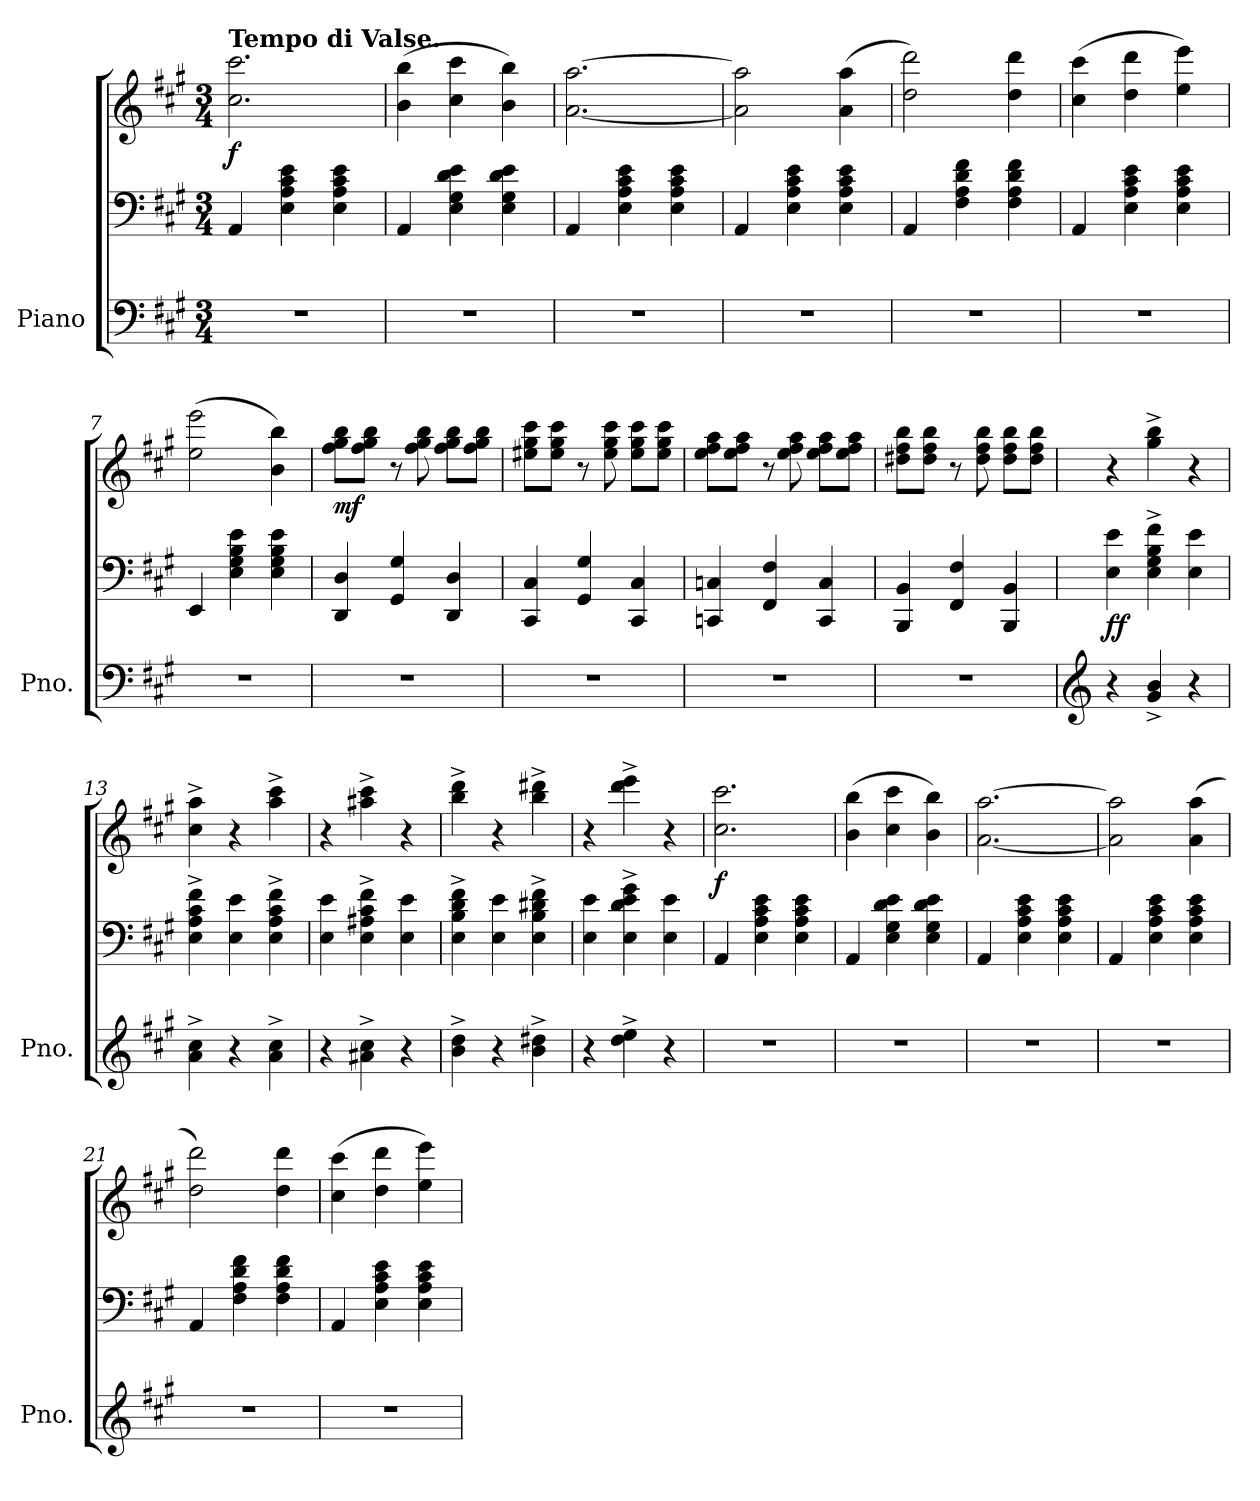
**kern	**kern	**kern	**dynam
*part1	*part1	*part1	*part1
*staff3	*staff2	*staff1	*staff1/2/3
*I"Piano	*	*	*
*I'Pno.	*	*	*
*clefF4	*clefF4	*clefG2	*
*k[f#c#g#]	*k[f#c#g#]	*k[f#c#g#]	*
*M3/4	*M3/4	*M3/4	*
*MM186	*MM186	*MM186	*
=1	=1	=1	=1
!	!	!LO:TX:a:B:t=Tempo di Valse.	!
!	!	!	!LO:DY:b
2.r	4AA/	2.cc#\ 2.ccc#\	f
.	4E\ 4A\ 4c#\ 4e\	.	.
.	4E\ 4A\ 4c#\ 4e\	.	.
=2	=2	=2	=2
2.r	4AA/	(>4b\ 4bb\	.
.	4E\ 4G#\ 4d\ 4e\	4cc#\ 4ccc#\	.
.	4E\ 4G#\ 4d\ 4e\	4b\ 4bb\)	.
=3	=3	=3	=3
2.r	4AA/	[2.a\ [2.aa\	.
.	4E\ 4A\ 4c#\ 4e\	.	.
.	4E\ 4A\ 4c#\ 4e\	.	.
=4	=4	=4	=4
2.r	4AA/	2a\] 2aa\]	.
.	4E\ 4A\ 4c#\ 4e\	.	.
.	4E\ 4A\ 4c#\ 4e\	(>4a\ 4aa\	.
=5	=5	=5	=5
2.r	4AA/	2dd\ 2ddd\)	.
.	4F#\ 4A\ 4d\ 4f#\	.	.
.	4F#\ 4A\ 4d\ 4f#\	4dd\ 4ddd\	.
=6	=6	=6	=6
2.r	4AA/	(>4cc#\ 4ccc#\	.
.	4E\ 4A\ 4c#\ 4e\	4dd\ 4ddd\	.
.	4E\ 4A\ 4c#\ 4e\	4ee\ 4eee\)	.
=7	=7	=7	=7
2.r	4EE/	(>2ee\ 2eee\	.
.	4E\ 4G#\ 4B\ 4e\	.	.
.	4E\ 4G#\ 4B\ 4e\	4b\ 4bb\)	.
=8	=8	=8	=8
!	!	!	!LO:DY:b
2.r	4DD/ 4D/	8ff#\ 8gg#\ 8bb\L	mf
.	.	8ff#\ 8gg#\ 8bb\J	.
.	4GG#/ 4G#/	8r	.
.	.	8ff#\ 8gg#\ 8bb\	.
.	4DD/ 4D/	8ff#\ 8gg#\ 8bb\L	.
.	.	8ff#\ 8gg#\ 8bb\J	.
=9	=9	=9	=9
2.r	4CC#/ 4C#/	8ee#X\ 8gg#\ 8ccc#\L	.
.	.	8ee#\ 8gg#\ 8ccc#\J	.
.	4GG#/ 4G#/	8r	.
.	.	8ee#\ 8gg#\ 8ccc#\	.
.	4CC#/ 4C#/	8ee#\ 8gg#\ 8ccc#\L	.
.	.	8ee#\ 8gg#\ 8ccc#\J	.
=10	=10	=10	=10
2.r	4CCn/ 4Cn/	8ee\ 8ff#\ 8aa\L	.
.	.	8ee\ 8ff#\ 8aa\J	.
.	4FF#/ 4F#/	8r	.
.	.	8ee\ 8ff#\ 8aa\	.
.	4CC/ 4C/	8ee\ 8ff#\ 8aa\L	.
.	.	8ee\ 8ff#\ 8aa\J	.
!!LO:LB:g=z
=11	=11	=11	=11
2.r	4BBB/ 4BB/	8dd#X\ 8ff#\ 8bb\L	.
.	.	8dd#\ 8ff#\ 8bb\J	.
.	4FF#/ 4F#/	8r	.
.	.	8dd#\ 8ff#\ 8bb\	.
.	4BBB/ 4BB/	8dd#\ 8ff#\ 8bb\L	.
.	.	8dd#\ 8ff#\ 8bb\J	.
=12	=12	=12	=12
*clefG2	*	*	*
!	!	!	!LO:DY:b=2
4r	4E\ 4e\	4r	ff
4g#/^ 4b/^	4E\^ 4G#\^ 4B\^ 4f#\^	4gg#\^ 4bb\^	.
4r	4E\ 4e\	4r	.
=13	=13	=13	=13
4a\^ 4cc#\^	4E\^ 4A\^ 4c#\^ 4f#\^	4cc#\^ 4aa\^	.
4r	4E\ 4e\	4r	.
4a\^ 4cc#\^	4E\^ 4A\^ 4c#\^ 4f#\^	4aa\^ 4ccc#\^	.
=14	=14	=14	=14
4r	4E\ 4e\	4r	.
4a#X\^ 4cc#\^	4E\^ 4A#X\^ 4c#\^ 4f#\^	4aa#X\^ 4ccc#\^	.
4r	4E\ 4e\	4r	.
=15	=15	=15	=15
4b\^ 4dd\^	4E\^ 4B\^ 4d\^ 4f#\^	4bb\^ 4ddd\^	.
4r	4E\ 4e\	4r	.
4b\^ 4dd#X\^	4E\^ 4B\^ 4d#X\^ 4f#\^	4bb\^ 4ddd#X\^	.
=16	=16	=16	=16
4r	4E\ 4e\	4r	.
4dd\^ 4ee\^	4E\^ 4d\^ 4e\^ 4g#\^	4ddd\^ 4eee\^	.
4r	4E\ 4e\	4r	.
=17	=17	=17	=17
!	!	!	!LO:DY:b
2.r	4AA/	2.cc#\ 2.ccc#\	f
.	4E\ 4A\ 4c#\ 4e\	.	.
.	4E\ 4A\ 4c#\ 4e\	.	.
=18	=18	=18	=18
2.r	4AA/	(>4b\ 4bb\	.
.	4E\ 4G#\ 4d\ 4e\	4cc#\ 4ccc#\	.
.	4E\ 4G#\ 4d\ 4e\	4b\ 4bb\)	.
=19	=19	=19	=19
2.r	4AA/	[2.a\ [2.aa\	.
.	4E\ 4A\ 4c#\ 4e\	.	.
.	4E\ 4A\ 4c#\ 4e\	.	.
=20	=20	=20	=20
2.r	4AA/	2a\] 2aa\]	.
.	4E\ 4A\ 4c#\ 4e\	.	.
.	4E\ 4A\ 4c#\ 4e\	(>4a\ 4aa\	.
=21	=21	=21	=21
2.r	4AA/	2dd\ 2ddd\)	.
.	4F#\ 4A\ 4d\ 4f#\	.	.
.	4F#\ 4A\ 4d\ 4f#\	4dd\ 4ddd\	.
=22	=22	=22	=22
2.r	4AA/	(>4cc#\ 4ccc#\	.
.	4E\ 4A\ 4c#\ 4e\	4dd\ 4ddd\	.
.	4E\ 4A\ 4c#\ 4e\	4ee\ 4eee\)	.
=	=	=	=
*-	*-	*-	*-
